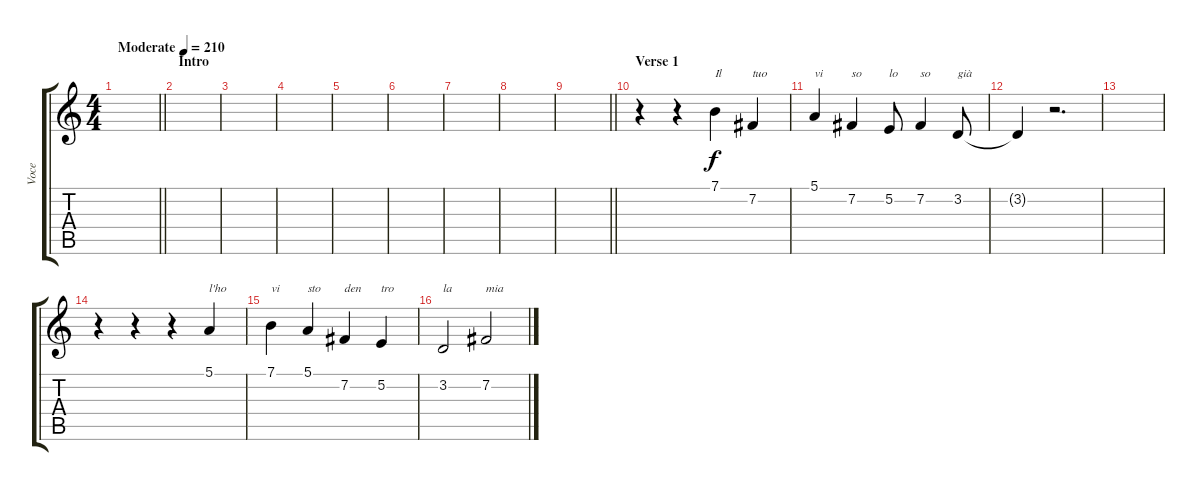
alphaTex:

\track ("Voce" "Voce") {instrument ocarina}
\staff {score tabs}
\tuning (E4 B3 G3 D3 A2 E2) {hide}
\ts (4 4)
\tempo (210 "Moderate")
\clef g2
\barLineRight lightlight
\ks c
|
\section ("" "Intro")
|
|
|
|
|
|
|
\barLineRight lightlight
|
\section ("" "Verse 1")
r.4 r.4 7.1.4{txt "Il"} 7.2.4{txt "tuo"} |
5.1.4{txt "vi"} 7.2.4{txt "so"} 5.2.8{txt "lo"} 7.2.4{txt "so"} 3.2.8{txt "già"} |
3.2{t}.4 r.2{d} |
|
r.4 r.4 r.4 5.1.4{txt "l'ho"} |
7.1.4{txt "vi"} 5.1.4{txt "sto"} 7.2.4{txt "den"} 5.2.4{txt "tro"} |
3.2.2{txt "la"} 7.2.2{txt "mia"}
